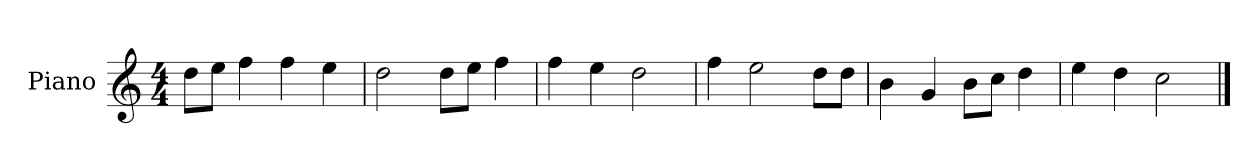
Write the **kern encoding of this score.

**kern
*part1
*staff1
*I"Piano
*I'P-no
*clefG2
*k[]
*M4/4
*MM90
=1
8dd\L
8ee\J
4ff\
4ff\
4ee\
=2
2dd\
8dd\L
8ee\J
4ff\
=3
4ff\
4ee\
2dd\
=4
4ff\
2ee\
8dd\L
8dd\J
=5
4b\
4g/
8b\L
8cc\J
4dd\
=6
4ee\
4dd\
2cc\
==
*-
